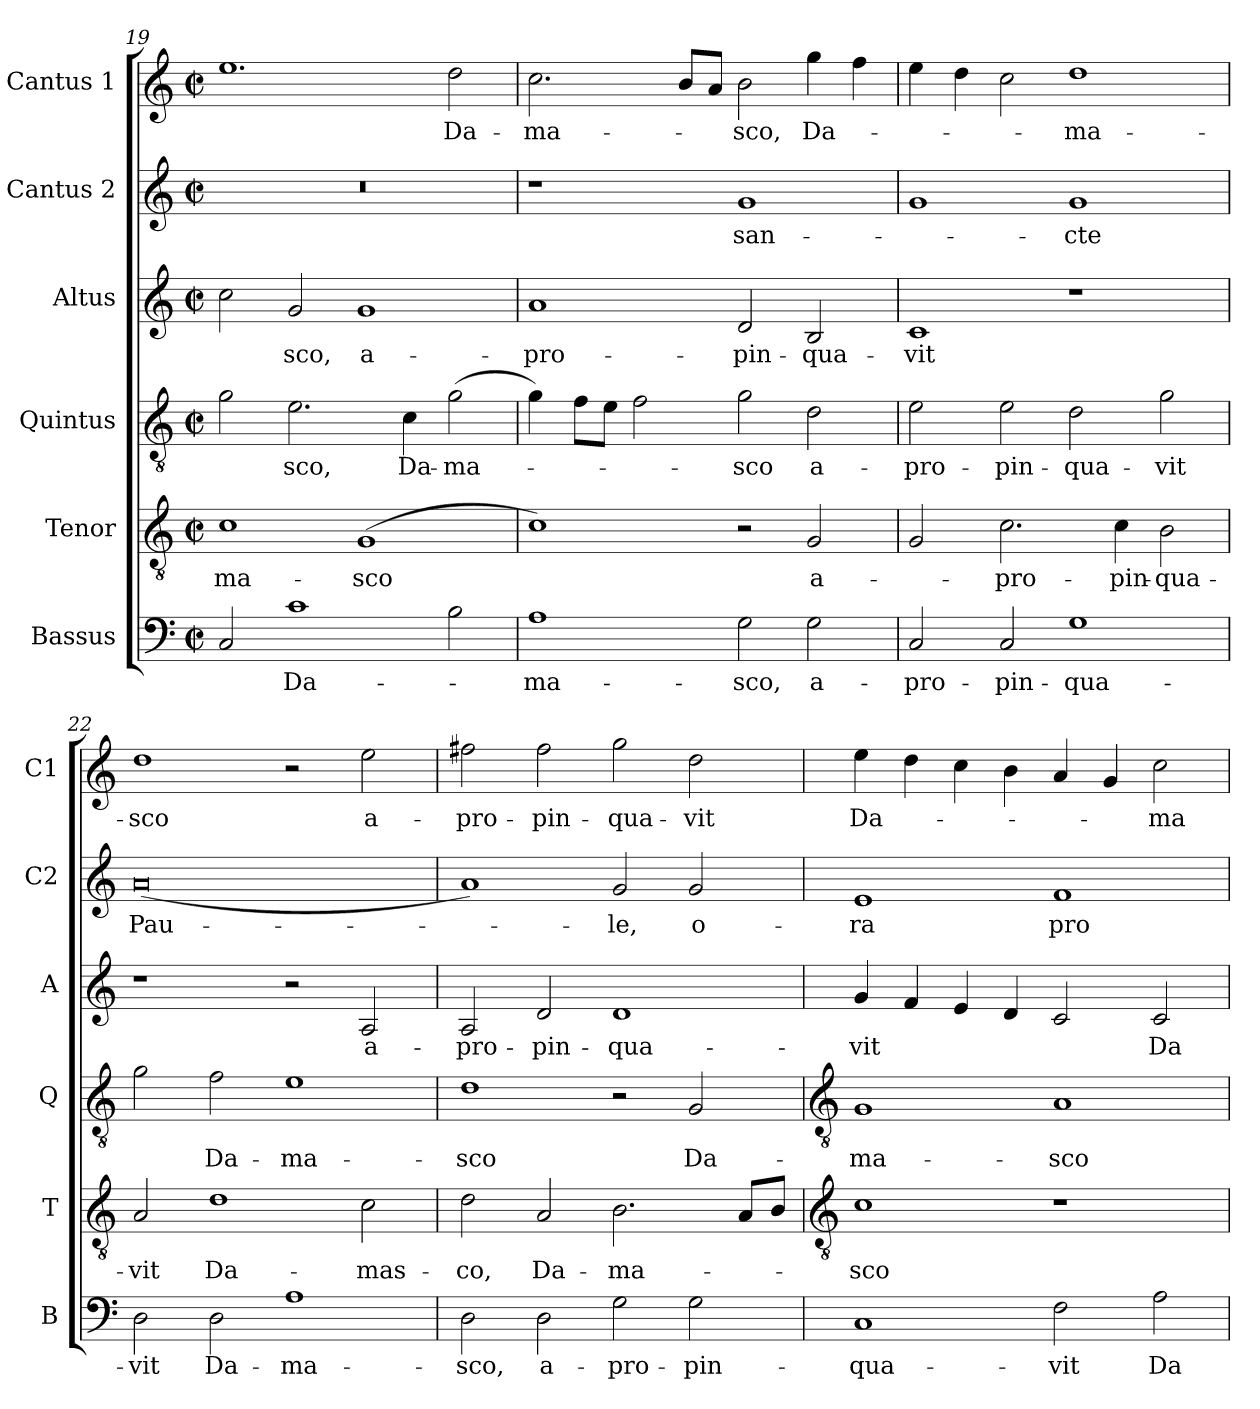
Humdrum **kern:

**kern	**text	**kern	**text	**kern	**text	**kern	**text	**kern	**text	**kern	**text
*part6	*part6	*part5	*part5	*part4	*part4	*part3	*part3	*part2	*part2	*part1	*part1
*staff6	*staff6	*staff5	*staff5	*staff4	*staff4	*staff3	*staff3	*staff2	*staff2	*staff1	*staff1
*I"Bassus	*	*I"Tenor	*	*I"Quintus	*	*I"Altus	*	*I"Cantus 2	*	*I"Cantus 1	*
*I'B	*	*I'T	*	*I'Q	*	*I'A	*	*I'C2	*	*I'C1	*
*clefF4	*	*clefGv2	*	*clefGv2	*	*clefG2	*	*clefG2	*	*clefG2	*
*k[]	*	*k[]	*	*k[]	*	*k[]	*	*k[]	*	*k[]	*
*C:	*	*C:	*	*C:	*	*C:	*	*C:	*	*C:	*
*M4/2	*	*M4/2	*	*M4/2	*	*M4/2	*	*M4/2	*	*M4/2	*
*met(c|)	*	*met(c|)	*	*met(c|)	*	*met(c|)	*	*met(c|)	*	*met(c|)	*
=19	=19	=19	=19	=19	=19	=19	=19	=19	=19	=19	=19
!	!	!	!LO:LY:b	!	!	!	!	!	!	!	!
2C	.	1c	-ma-	2g	.	2cc	.	0r	.	1.ee	.
!	!LO:LY:b	!	!	!	!LO:LY:b	!	!LO:LY:b	!	!	!	!
1c	Da-	.	.	2.e	-sco,	2g	sco,	.	.	.	.
!	!	!	!LO:LY:b	!	!	!	!LO:LY:b	!	!	!	!
.	.	(>1G	-sco	.	.	1g	a-	.	.	.	.
!	!	!	!	!	!LO:LY:b	!	!	!	!	!	!
.	.	.	.	4c	Da-	.	.	.	.	.	.
!	!	!	!	!	!LO:LY:b	!	!	!	!	!	!LO:LY:b
2B	.	.	.	(>2g	-ma-	.	.	.	.	2dd	Da-
=20	=20	=20	=20	=20	=20	=20	=20	=20	=20	=20	=20
!	!LO:LY:b	!	!	!	!	!	!LO:LY:b	!	!	!	!LO:LY:b
1A	-ma-	1c)	.	4g)	.	1a	-pro-	1r	.	2.cc	-ma-
.	.	.	.	8fL	.	.	.	.	.	.	.
.	.	.	.	8eJ	.	.	.	.	.	.	.
.	.	.	.	2f	.	.	.	.	.	.	.
.	.	.	.	.	.	.	.	.	.	8bL	.
.	.	.	.	.	.	.	.	.	.	8aJ	.
!	!LO:LY:b	!	!	!	!LO:LY:b	!	!LO:LY:b	!	!LO:LY:b	!	!LO:LY:b
2G	-sco,	2r	.	2g	-sco	2d	-pin-	1g	san-	2b	-sco,
!	!LO:LY:b	!	!LO:LY:b	!	!LO:LY:b	!	!LO:LY:b	!	!	!	!LO:LY:b
2G	a-	2G	a-	2d	a-	2B	-qua-	.	.	4gg	Da-
.	.	.	.	.	.	.	.	.	.	4ff	.
=21	=21	=21	=21	=21	=21	=21	=21	=21	=21	=21	=21
!	!LO:LY:b	!	!	!	!LO:LY:b	!	!LO:LY:b	!	!	!	!
2C	-pro-	2G	.	2e	-pro-	1c	-vit	1g	.	4ee	.
.	.	.	.	.	.	.	.	.	.	4dd	.
!	!LO:LY:b	!	!LO:LY:b	!	!LO:LY:b	!	!	!	!	!	!
2C	-pin-	2.c	-pro-	2e	-pin-	.	.	.	.	2cc	.
!	!LO:LY:b	!	!	!	!LO:LY:b	!	!	!	!LO:LY:b	!	!LO:LY:b
1G	-qua-	.	.	2d	-qua-	1r	.	1g	-cte	1dd	-ma-
!	!	!	!LO:LY:b	!	!	!	!	!	!	!	!
.	.	4c	-pin-	.	.	.	.	.	.	.	.
!	!	!	!LO:LY:b	!	!LO:LY:b	!	!	!	!	!	!
.	.	2B	-qua-	2g	-vit	.	.	.	.	.	.
=22	=22	=22	=22	=22	=22	=22	=22	=22	=22	=22	=22
!	!LO:LY:b	!	!LO:LY:b	!	!	!	!	!	!LO:LY:b	!	!LO:LY:b
2D	-vit	2A	-vit	2g	.	1r	.	(<0a	Pau-	1dd	-sco
!	!LO:LY:b	!	!LO:LY:b	!	!LO:LY:b	!	!	!	!	!	!
2D	Da-	1d	Da-	2f	Da-	.	.	.	.	.	.
!	!LO:LY:b	!	!	!	!LO:LY:b	!	!	!	!	!	!
1A	-ma-	.	.	1e	-ma-	2r	.	.	.	2r	.
!	!	!	!LO:LY:b	!	!	!	!LO:LY:b	!	!	!	!LO:LY:b
.	.	2c	-mas-	.	.	2A	a-	.	.	2ee	a-
=23	=23	=23	=23	=23	=23	=23	=23	=23	=23	=23	=23
!	!LO:LY:b	!	!LO:LY:b	!	!LO:LY:b	!	!LO:LY:b	!	!	!	!LO:LY:b
2D	-sco,	2d	-co,	1d	-sco	2A	-pro-	1a)	.	2ff#X	-pro-
!	!LO:LY:b	!	!LO:LY:b	!	!	!	!LO:LY:b	!	!	!	!LO:LY:b
2D	a-	2A	Da-	.	.	2d	-pin-	.	.	2ff#	-pin-
!	!LO:LY:b	!	!LO:LY:b	!	!	!	!LO:LY:b	!	!LO:LY:b	!	!LO:LY:b
2G	-pro-	2.B	-ma-	2r	.	1d	-qua-	2g	-le,	2gg	-qua-
!	!LO:LY:b	!	!	!	!LO:LY:b	!	!	!	!LO:LY:b	!	!LO:LY:b
2G	-pin-	.	.	2G	Da-	.	.	2g	o-	2dd	-vit
.	.	8AL	.	.	.	.	.	.	.	.	.
.	.	8BJ	.	.	.	.	.	.	.	.	.
!!LO:LB:g=z
=24	=24	=24	=24	=24	=24	=24	=24	=24	=24	=24	=24
*	*	*clefGv2	*	*clefGv2	*	*	*	*	*	*	*
!	!LO:LY:b	!	!LO:LY:b	!	!LO:LY:b	!	!LO:LY:b	!	!LO:LY:b	!	!LO:LY:b
1C	-qua-	1c	-sco	1G	-ma-	4g	-vit	1e	-ra	4ee	Da-
.	.	.	.	.	.	4f	.	.	.	4dd	.
.	.	.	.	.	.	4e	.	.	.	4cc	.
.	.	.	.	.	.	4d	.	.	.	4b	.
!	!LO:LY:b	!	!	!	!LO:LY:b	!	!	!	!LO:LY:b	!	!
2F	-vit	1r	.	1A	-sco	2c	.	1f	pro	4a	.
.	.	.	.	.	.	.	.	.	.	4g	.
!	!LO:LY:b	!	!	!	!	!	!LO:LY:b	!	!	!	!LO:LY:b
2A	Da-	.	.	.	.	2c	Da-	.	.	2cc	-ma-
=	=	=	=	=	=	=	=	=	=	=	=
*-	*-	*-	*-	*-	*-	*-	*-	*-	*-	*-	*-
